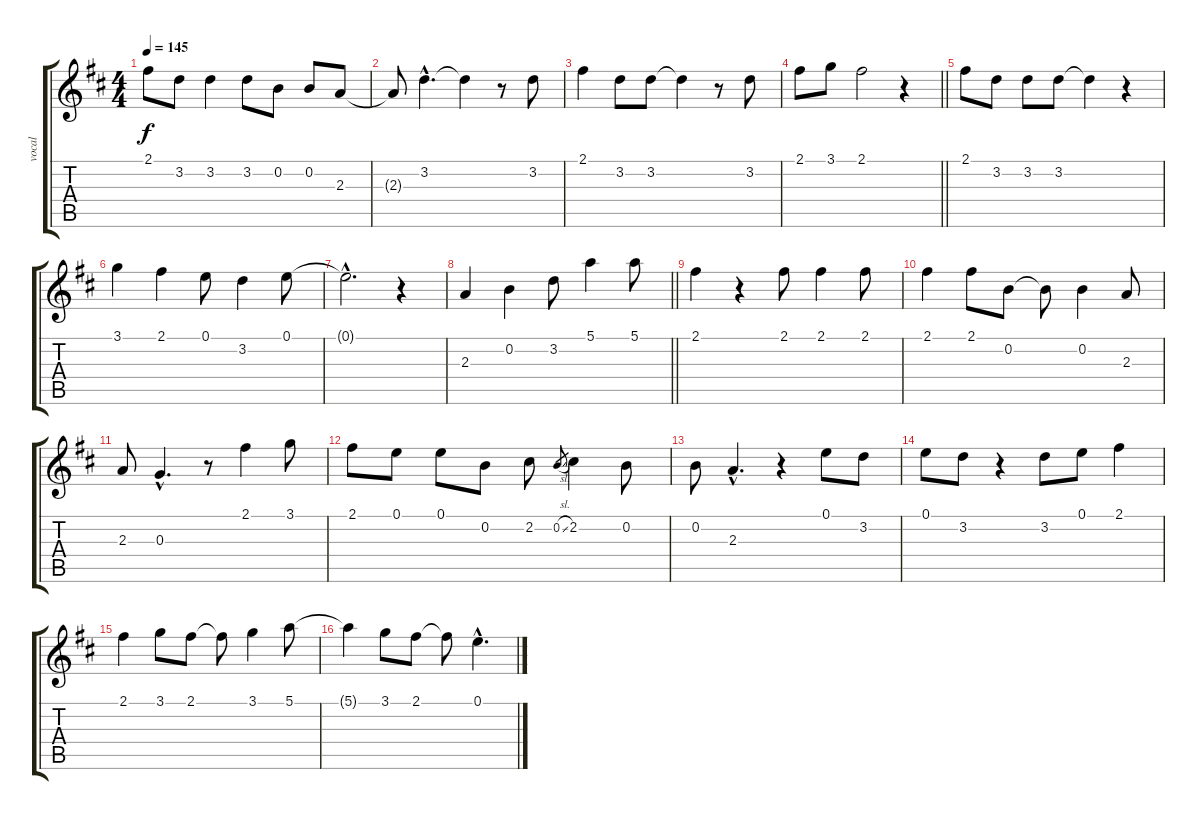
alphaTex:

\track ("vocal" "vocal") {instrument acousticguitarnylon}
\staff {score tabs}
\tuning (E4 B3 G3 D3 A2 E2) {hide}
\ts (4 4)
\tempo 145
\clef g2
\ks d
2.1.8{dy f} 3.2.8 3.2.4 3.2.8 0.2.8 0.2.8 2.3.8 |
2.3{t}.8 3.2{hac}.4{d} 3.2{t}.4 r.8 3.2.8 |
2.1.4 3.2.8 3.2.8 3.2{t}.4 r.8 3.2.8 |
\barLineRight lightlight
2.1.8 3.1.8 2.1.2 r.4 |
2.1.8 3.2.8 3.2.8 3.2.8 3.2{t}.4 r.4 |
3.1.4 2.1.4 0.1.8 3.2.4 0.1.8 |
0.1{hac t}.2{d} r.4 |
\barLineRight lightlight
2.3.4 0.2.4 3.2.8 5.1.4 5.1.8 |
2.1.4 r.4 2.1.8 2.1.4 2.1.8 |
2.1.4 2.1.8 0.2.8 0.2{t}.8 0.2.4 2.3.8 |
2.3.8 0.3{hac}.4{d} r.8 2.1.4 3.1.8 |
2.1.8 0.1.8 0.1.8 0.2.8 2.2.8 0.2{sl}.8{gr} 2.2.4 0.2.8 |
0.2.8 2.3{hac}.4{d} r.4 0.1.8 3.2.8 |
0.1.8 3.2.8 r.4 3.2.8 0.1.8 2.1.4 |
2.1.4 3.1.8 2.1.8 2.1{t}.8 3.1.4 5.1.8 |
5.1{t}.4 3.1.8 2.1.8 2.1{t}.8 0.1{hac}.4{d}
